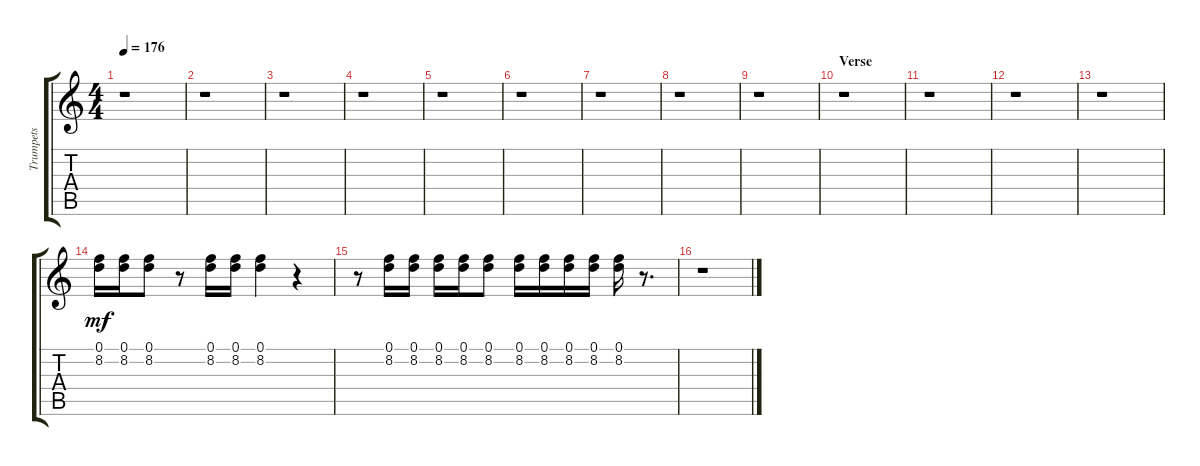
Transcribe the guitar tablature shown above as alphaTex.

\track ("Trumpets" "Trumpets") {instrument electricguitarclean}
\staff {score tabs}
\tuning (D4 A3 F3 C3 G2 C2) {hide}
\ts (4 4)
\tempo 176
\clef g2
\ks aminor
r.1{dy mf} |
r.1 |
r.1 |
r.1 |
r.1 |
r.1 |
r.1 |
r.1 |
r.1 |
\section ("" "Verse")
r.1 |
r.1 |
r.1 |
r.1 |
(0.1 8.2).16 (0.1 8.2).16 (0.1 8.2).8 r.8 (0.1 8.2).16 (0.1 8.2).16 (0.1 8.2).4 r.4 |
r.8 (0.1 8.2).16 (0.1 8.2).16 (0.1 8.2).16 (0.1 8.2).16 (0.1 8.2).8 (0.1 8.2).16 (0.1 8.2).16 (0.1 8.2).16 (0.1 8.2).16 (0.1 8.2).16 r.8{d} |
r.1
